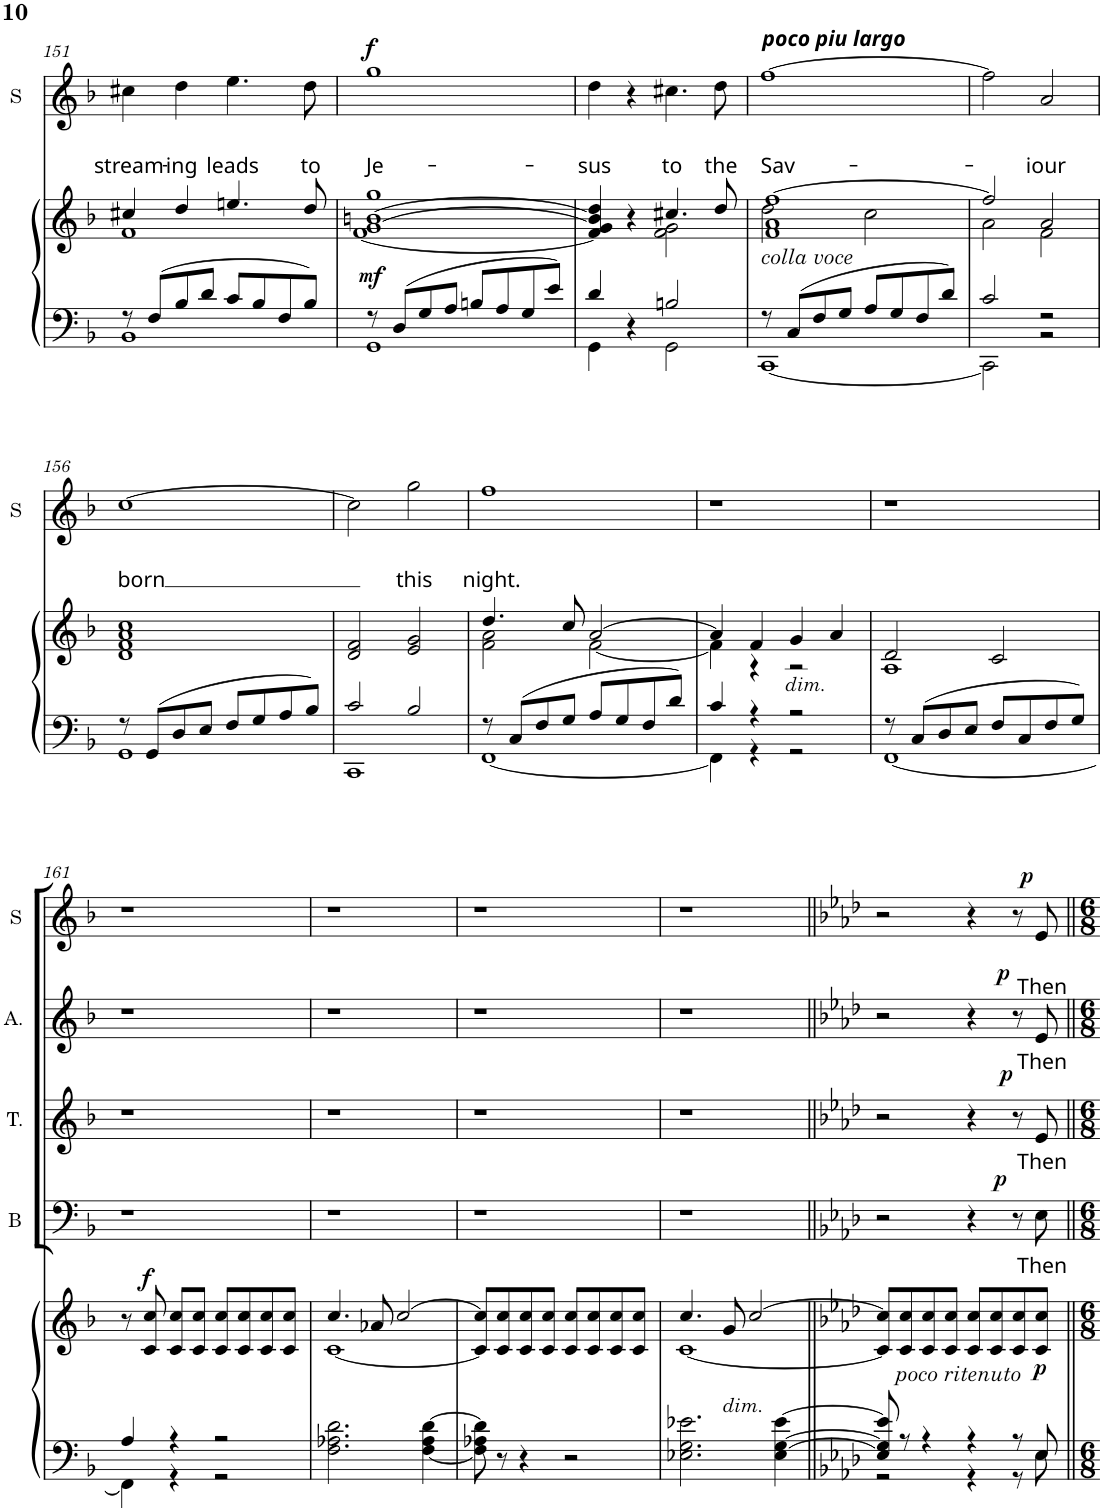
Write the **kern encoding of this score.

**kern	**kern	**dynam	**kern	**text	**dynam	**kern	**text	**dynam	**kern	**text	**dynam	**kern	**text	**text	**dynam
*part5	*part5	*part5	*part4	*part4	*part4	*part3	*part3	*part3	*part2	*part2	*part2	*part1	*part1	*part1	*part1
*staff6	*staff5	*staff5/6	*staff4	*staff4	*staff4	*staff3	*staff3	*staff3	*staff2	*staff2	*staff2	*staff1	*staff1	*staff1	*staff1
*I"Orgel	*	*	*I"Bas	*	*	*I"Tenor	*	*	*I"Alt	*	*	*I"Sopraan	*	*	*
*	*	*	*I'B	*	*	*I'T.	*	*	*I'A.	*	*	*I'S	*	*	*
!!LO:PB:g=z
*clefF4	*clefG2	*	*clefF4	*	*	*clefG2	*	*	*clefG2	*	*	*clefG2	*	*	*
*	*	*	*	*	*	*Trd7c12	*	*	*	*	*	*	*	*	*
*k[b-]	*k[b-]	*	*k[b-]	*	*	*k[b-]	*	*	*k[b-]	*	*	*k[b-]	*	*	*
*F:	*F:	*	*F:	*	*	*F:	*	*	*F:	*	*	*F:	*	*	*
*M4/4	*M4/4	*	*M4/4	*	*	*M4/4	*	*	*M4/4	*	*	*M4/4	*	*	*
*met(c)	*met(c)	*	*met(c)	*	*	*met(c)	*	*	*met(c)	*	*	*met(c)	*	*	*
=151	=151	=151	=151	=151	=151	=151	=151	=151	=151	=151	=151	=151	=151	=151	=151
*^	*^	*	*	*	*	*	*	*	*	*	*	*	*	*	*
!	!	!	!	!	!	!	!	!	!	!	!	!	!	!	!	!LO:LY:b	!
8r	1BB-	4cc#X/	1f	.	1r	.	.	1r	.	.	1r	.	.	4cc#X\	.	stream-	.
8F/L	.	.	.	.	.	.	.	.	.	.	.	.	.	.	.	.	.
!	!	!	!	!	!	!	!	!	!	!	!	!	!	!	!	!LO:LY:b	!
8B-/	.	4dd/	.	.	.	.	.	.	.	.	.	.	.	4dd\	.	-ing	.
8d/J	.	.	.	.	.	.	.	.	.	.	.	.	.	.	.	.	.
!	!	!	!	!	!	!	!	!	!	!	!	!	!	!	!	!LO:LY:b	!
8c/L	.	4.een/	.	.	.	.	.	.	.	.	.	.	.	4.ee\	.	leads	.
8B-/	.	.	.	.	.	.	.	.	.	.	.	.	.	.	.	.	.
8F/	.	.	.	.	.	.	.	.	.	.	.	.	.	.	.	.	.
!	!	!	!	!	!	!	!	!	!	!	!	!	!	!	!	!LO:LY:b	!
8B-/J	.	8dd/	.	.	.	.	.	.	.	.	.	.	.	8dd\	.	to	.
*	*	*v	*v	*	*	*	*	*	*	*	*	*	*	*	*	*	*
=152	=152	=152	=152	=152	=152	=152	=152	=152	=152	=152	=152	=152	=152	=152	=152	=152
!	!	!	!LO:DY:b	!	!	!	!	!	!	!	!	!	!	!	!LO:LY:b	!LO:DY:a
8r	1GG	[1f [1g [1bn 1gg	mf	1r	.	.	1r	.	.	1r	.	.	1gg	.	Je-	f
8D/L	.	.	.	.	.	.	.	.	.	.	.	.	.	.	.	.
8G/	.	.	.	.	.	.	.	.	.	.	.	.	.	.	.	.
8A/J	.	.	.	.	.	.	.	.	.	.	.	.	.	.	.	.
8Bn/L	.	.	.	.	.	.	.	.	.	.	.	.	.	.	.	.
8A/	.	.	.	.	.	.	.	.	.	.	.	.	.	.	.	.
8G/	.	.	.	.	.	.	.	.	.	.	.	.	.	.	.	.
8e/J	.	.	.	.	.	.	.	.	.	.	.	.	.	.	.	.
=153	=153	=153	=153	=153	=153	=153	=153	=153	=153	=153	=153	=153	=153	=153	=153	=153
*	*	*^	*	*	*	*	*	*	*	*	*	*	*	*	*	*
!	!	!	!	!	!	!	!	!	!	!	!	!	!	!	!	!LO:LY:b	!
4d/	4GG\	4f/] 4g/] 4b/] 4dd/	4ryy	.	1r	.	.	1r	.	.	1r	.	.	4dd\	.	-sus	.
4r	4ryy	4r	4ryy	.	.	.	.	.	.	.	.	.	.	4r	.	.	.
!	!	!	!	!	!	!	!	!	!	!	!	!	!	!	!	!LO:LY:b	!
2Bn/	2GG\	4.cc#X/	2f\ 2g\	.	.	.	.	.	.	.	.	.	.	4.cc#X\	.	to	.
!	!	!	!	!	!	!	!	!	!	!	!	!	!	!	!	!LO:LY:b	!
.	.	8dd/	.	.	.	.	.	.	.	.	.	.	.	8dd\	.	the	.
=154	=154	=154	=154	=154	=154	=154	=154	=154	=154	=154	=154	=154	=154	=154	=154	=154	=154
!	!	!	!	!	!	!	!	!	!	!	!	!	!	!LO:TX:a:Bi:t=poco piu largo	!	!	!
!	!	!LO:TX:b:i:t=colla voce	!	!	!	!	!	!	!	!	!	!	!	!	!	!	!
!	!	!	!	!	!	!	!	!	!	!	!	!	!	!	!	!LO:LY:b	!
8r	[1CC	1f 1a [1ff	2dd\	.	1r	.	.	1r	.	.	1r	.	.	[1ff	.	Sav-	.
8C/L	.	.	.	.	.	.	.	.	.	.	.	.	.	.	.	.	.
8F/	.	.	.	.	.	.	.	.	.	.	.	.	.	.	.	.	.
8G/J	.	.	.	.	.	.	.	.	.	.	.	.	.	.	.	.	.
8A/L	.	.	2cc\	.	.	.	.	.	.	.	.	.	.	.	.	.	.
8G/	.	.	.	.	.	.	.	.	.	.	.	.	.	.	.	.	.
8F/	.	.	.	.	.	.	.	.	.	.	.	.	.	.	.	.	.
8d/J	.	.	.	.	.	.	.	.	.	.	.	.	.	.	.	.	.
=155	=155	=155	=155	=155	=155	=155	=155	=155	=155	=155	=155	=155	=155	=155	=155	=155	=155
2c/	2CC\]	2ff/]	2a\	.	1r	.	.	1r	.	.	1r	.	.	2ff\]	.	.	.
!	!	!	!	!	!	!	!	!	!	!	!	!	!	!	!	!LO:LY:b	!
2r	2r	2a/	2f\	.	.	.	.	.	.	.	.	.	.	2a/	.	-iour	.
!!LO:LB:g=z
=156	=156	=156	=156	=156	=156	=156	=156	=156	=156	=156	=156	=156	=156	=156	=156	=156	=156
!	!	!	!	!	!	!	!	!	!	!	!	!	!	!	!	!LO:LY:b	!
*	*	*v	*v	*	*	*	*	*	*	*	*	*	*	*	*	*	*
8r	1GG	1d 1f 1a 1cc	.	1r	.	.	1r	.	.	1r	.	.	[1cc	.	born	.
8GG/L	.	.	.	.	.	.	.	.	.	.	.	.	.	.	.	.
8D/	.	.	.	.	.	.	.	.	.	.	.	.	.	.	.	.
8E/J	.	.	.	.	.	.	.	.	.	.	.	.	.	.	.	.
8F/L	.	.	.	.	.	.	.	.	.	.	.	.	.	.	.	.
8G/	.	.	.	.	.	.	.	.	.	.	.	.	.	.	.	.
8A/	.	.	.	.	.	.	.	.	.	.	.	.	.	.	.	.
8B-/J	.	.	.	.	.	.	.	.	.	.	.	.	.	.	.	.
=157	=157	=157	=157	=157	=157	=157	=157	=157	=157	=157	=157	=157	=157	=157	=157	=157
2c/	1CC	2d/ 2f/	.	1r	.	.	1r	.	.	1r	.	.	2cc\]	.	.	.
!	!	!	!	!	!	!	!	!	!	!	!	!	!	!	!LO:LY:b	!
2B-/	.	2e/ 2g/	.	.	.	.	.	.	.	.	.	.	2gg\	.	this	.
=158	=158	=158	=158	=158	=158	=158	=158	=158	=158	=158	=158	=158	=158	=158	=158	=158
*	*	*^	*	*	*	*	*	*	*	*	*	*	*	*	*	*
!	!	!	!	!	!	!	!	!	!	!	!	!	!	!	!	!LO:LY:b	!
8r	[1FF	4.dd/	2f\ 2a\	.	1r	.	.	1r	.	.	1r	.	.	1ff	.	night.	.
8C/L	.	.	.	.	.	.	.	.	.	.	.	.	.	.	.	.	.
8F/	.	.	.	.	.	.	.	.	.	.	.	.	.	.	.	.	.
8G/J	.	8cc/	.	.	.	.	.	.	.	.	.	.	.	.	.	.	.
8A/L	.	[2a/	[2f\	.	.	.	.	.	.	.	.	.	.	.	.	.	.
8G/	.	.	.	.	.	.	.	.	.	.	.	.	.	.	.	.	.
8F/	.	.	.	.	.	.	.	.	.	.	.	.	.	.	.	.	.
8d/J	.	.	.	.	.	.	.	.	.	.	.	.	.	.	.	.	.
=159	=159	=159	=159	=159	=159	=159	=159	=159	=159	=159	=159	=159	=159	=159	=159	=159	=159
4c/	4FF\]	4a/]	4f\]	.	1r	.	.	1r	.	.	1r	.	.	1r	.	.	.
4r	4r	4f/	4r	.	.	.	.	.	.	.	.	.	.	.	.	.	.
!	!	!LO:TX:b:i:t=dim.	!	!	!	!	!	!	!	!	!	!	!	!	!	!	!
2r	2r	4g/	2r	.	.	.	.	.	.	.	.	.	.	.	.	.	.
.	.	4a/	.	.	.	.	.	.	.	.	.	.	.	.	.	.	.
=160	=160	=160	=160	=160	=160	=160	=160	=160	=160	=160	=160	=160	=160	=160	=160	=160	=160
8r	[1FF	2d/	1A	.	1r	.	.	1r	.	.	1r	.	.	1r	.	.	.
8C/L	.	.	.	.	.	.	.	.	.	.	.	.	.	.	.	.	.
8D/	.	.	.	.	.	.	.	.	.	.	.	.	.	.	.	.	.
8E/J	.	.	.	.	.	.	.	.	.	.	.	.	.	.	.	.	.
8F/L	.	2c/	.	.	.	.	.	.	.	.	.	.	.	.	.	.	.
8C/	.	.	.	.	.	.	.	.	.	.	.	.	.	.	.	.	.
8F/	.	.	.	.	.	.	.	.	.	.	.	.	.	.	.	.	.
8G/J	.	.	.	.	.	.	.	.	.	.	.	.	.	.	.	.	.
*	*	*v	*v	*	*	*	*	*	*	*	*	*	*	*	*	*	*
!!LO:LB:g=z
=161	=161	=161	=161	=161	=161	=161	=161	=161	=161	=161	=161	=161	=161	=161	=161	=161
4A/	4FF\]	8r	.	1r	.	.	1r	.	.	1r	.	.	1r	.	.	.
!	!	!	!LO:DY:a	!	!	!	!	!	!	!	!	!	!	!	!	!
.	.	8c/ 8cc/	f	.	.	.	.	.	.	.	.	.	.	.	.	.
4r	4r	8c/ 8cc/L	.	.	.	.	.	.	.	.	.	.	.	.	.	.
.	.	8c/ 8cc/J	.	.	.	.	.	.	.	.	.	.	.	.	.	.
2r	2r	8c/ 8cc/L	.	.	.	.	.	.	.	.	.	.	.	.	.	.
.	.	8c/ 8cc/	.	.	.	.	.	.	.	.	.	.	.	.	.	.
.	.	8c/ 8cc/	.	.	.	.	.	.	.	.	.	.	.	.	.	.
.	.	8c/ 8cc/J	.	.	.	.	.	.	.	.	.	.	.	.	.	.
*v	*v	*	*	*	*	*	*	*	*	*	*	*	*	*	*	*
=162	=162	=162	=162	=162	=162	=162	=162	=162	=162	=162	=162	=162	=162	=162	=162
*	*^	*	*	*	*	*	*	*	*	*	*	*	*	*	*
2.F\ 2.A-X\ 2.d\	4.cc/	[1c	.	1r	.	.	1r	.	.	1r	.	.	1r	.	.	.
.	8a-X/	.	.	.	.	.	.	.	.	.	.	.	.	.	.	.
.	[2cc/	.	.	.	.	.	.	.	.	.	.	.	.	.	.	.
[4F\ 4A-\ [4d\	.	.	.	.	.	.	.	.	.	.	.	.	.	.	.	.
*	*v	*v	*	*	*	*	*	*	*	*	*	*	*	*	*	*
=163	=163	=163	=163	=163	=163	=163	=163	=163	=163	=163	=163	=163	=163	=163	=163
8F\] 8A-X\ 8d\]	8c/] 8cc/]L	.	1r	.	.	1r	.	.	1r	.	.	1r	.	.	.
8r	8c/ 8cc/	.	.	.	.	.	.	.	.	.	.	.	.	.	.
4r	8c/ 8cc/	.	.	.	.	.	.	.	.	.	.	.	.	.	.
.	8c/ 8cc/J	.	.	.	.	.	.	.	.	.	.	.	.	.	.
2r	8c/ 8cc/L	.	.	.	.	.	.	.	.	.	.	.	.	.	.
.	8c/ 8cc/	.	.	.	.	.	.	.	.	.	.	.	.	.	.
.	8c/ 8cc/	.	.	.	.	.	.	.	.	.	.	.	.	.	.
.	8c/ 8cc/J	.	.	.	.	.	.	.	.	.	.	.	.	.	.
=164	=164	=164	=164	=164	=164	=164	=164	=164	=164	=164	=164	=164	=164	=164	=164
*	*^	*	*	*	*	*	*	*	*	*	*	*	*	*	*
2.E-X\ 2.G\ 2.e-X\	4.cc/	[1c	.	1r	.	.	1r	.	.	1r	.	.	1r	.	.	.
!	!LO:TX:b:i:t=dim.	!	!	!	!	!	!	!	!	!	!	!	!	!	!	!
.	8g/	.	.	.	.	.	.	.	.	.	.	.	.	.	.	.
.	[2cc/	.	.	.	.	.	.	.	.	.	.	.	.	.	.	.
[4E-\ [4G\ [4e-\	.	.	.	.	.	.	.	.	.	.	.	.	.	.	.	.
*	*v	*v	*	*	*	*	*	*	*	*	*	*	*	*	*	*
=165||	=165||	=165||	=165||	=165||	=165||	=165||	=165||	=165||	=165||	=165||	=165||	=165||	=165||	=165||	=165||
*k[b-e-a-d-]	*k[b-e-a-d-]	*	*k[b-e-a-d-]	*	*	*k[b-e-a-d-]	*	*	*k[b-e-a-d-]	*	*	*k[b-e-a-d-]	*	*	*
*f:	*f:	*	*f:	*	*	*f:	*	*	*f:	*	*	*f:	*	*	*
*^	*	*	*	*	*	*	*	*	*	*	*	*	*	*	*
8E-/] 8G/] 8e-/]	2r	8c/] 8cc/]L	.	2r	.	.	2r	.	.	2r	.	.	2r	.	.	.
!	!	!LO:TX:b:i:t=poco ritenuto	!	!	!	!	!	!	!	!	!	!	!	!	!	!
8r	.	8c/ 8cc/	.	.	.	.	.	.	.	.	.	.	.	.	.	.
4r	.	8c/ 8cc/	.	.	.	.	.	.	.	.	.	.	.	.	.	.
.	.	8c/ 8cc/J	.	.	.	.	.	.	.	.	.	.	.	.	.	.
4r	4r	8c/ 8cc/L	.	4r	.	.	4r	.	.	4r	.	.	4r	.	.	.
.	.	8c/ 8cc/	.	.	.	.	.	.	.	.	.	.	.	.	.	.
!	!	!	!	!	!	!LO:DY:a	!	!	!LO:DY:a	!	!	!LO:DY:a	!	!	!	!
8r	8r	8c/ 8cc/	.	8r	.	p	8r	.	p	8r	.	p	8r	.	.	.
!	!	!	!LO:DY:b	!	!LO:LY:b	!	!	!LO:LY:b	!	!	!LO:LY:b	!	!	!	!LO:LY:b	!LO:DY:a
8E-/	8E-\	8c/ 8cc/J	p	8E-\	Then	.	8e-/	Then	.	8e-/	Then	.	8e-/	.	Then	p
*v	*v	*	*	*	*	*	*	*	*	*	*	*	*	*	*	*
=||	=||	=||	=||	=||	=||	=||	=||	=||	=||	=||	=||	=||	=||	=||	=||
*-	*-	*-	*-	*-	*-	*-	*-	*-	*-	*-	*-	*-	*-	*-	*-
